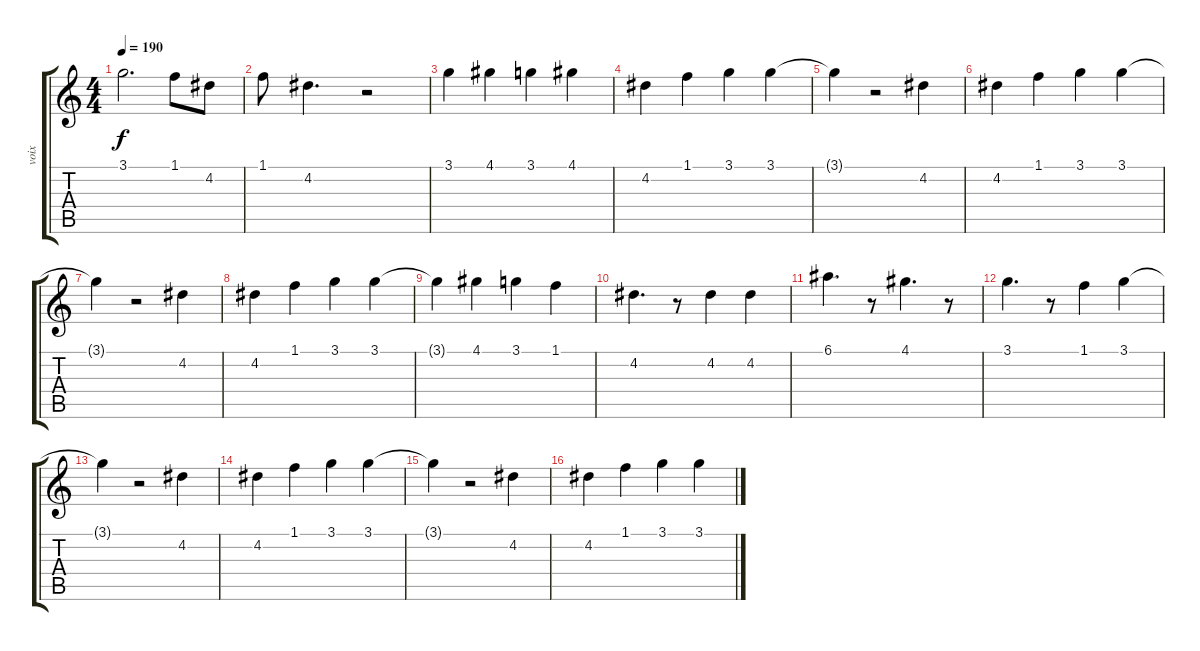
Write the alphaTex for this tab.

\track ("voix" "voix") {instrument acousticguitarsteel}
\staff {score tabs}
\tuning (E4 B3 G3 D3 A2 E2) {hide}
\ts (4 4)
\tempo 190
\clef g2
\ks c
3.1{t}.2{d dy f} 1.1.8 4.2.8 |
1.1.8 4.2.4{d} r.2 |
3.1.4 4.1.4 3.1.4 4.1.4 |
4.2.4 1.1.4 3.1.4 3.1.4 |
3.1{t}.4 r.2 4.2.4 |
4.2.4 1.1.4 3.1.4 3.1.4 |
3.1{t}.4 r.2 4.2.4 |
4.2.4 1.1.4 3.1.4 3.1.4 |
3.1{t}.4 4.1.4 3.1.4 1.1.4 |
4.2.4{d} r.8 4.2.4 4.2.4 |
6.1.4{d} r.8 4.1.4{d} r.8 |
3.1.4{d} r.8 1.1.4 3.1.4 |
3.1{t}.4 r.2 4.2.4 |
4.2.4 1.1.4 3.1.4 3.1.4 |
3.1{t}.4 r.2 4.2.4 |
4.2.4 1.1.4 3.1.4 3.1.4
